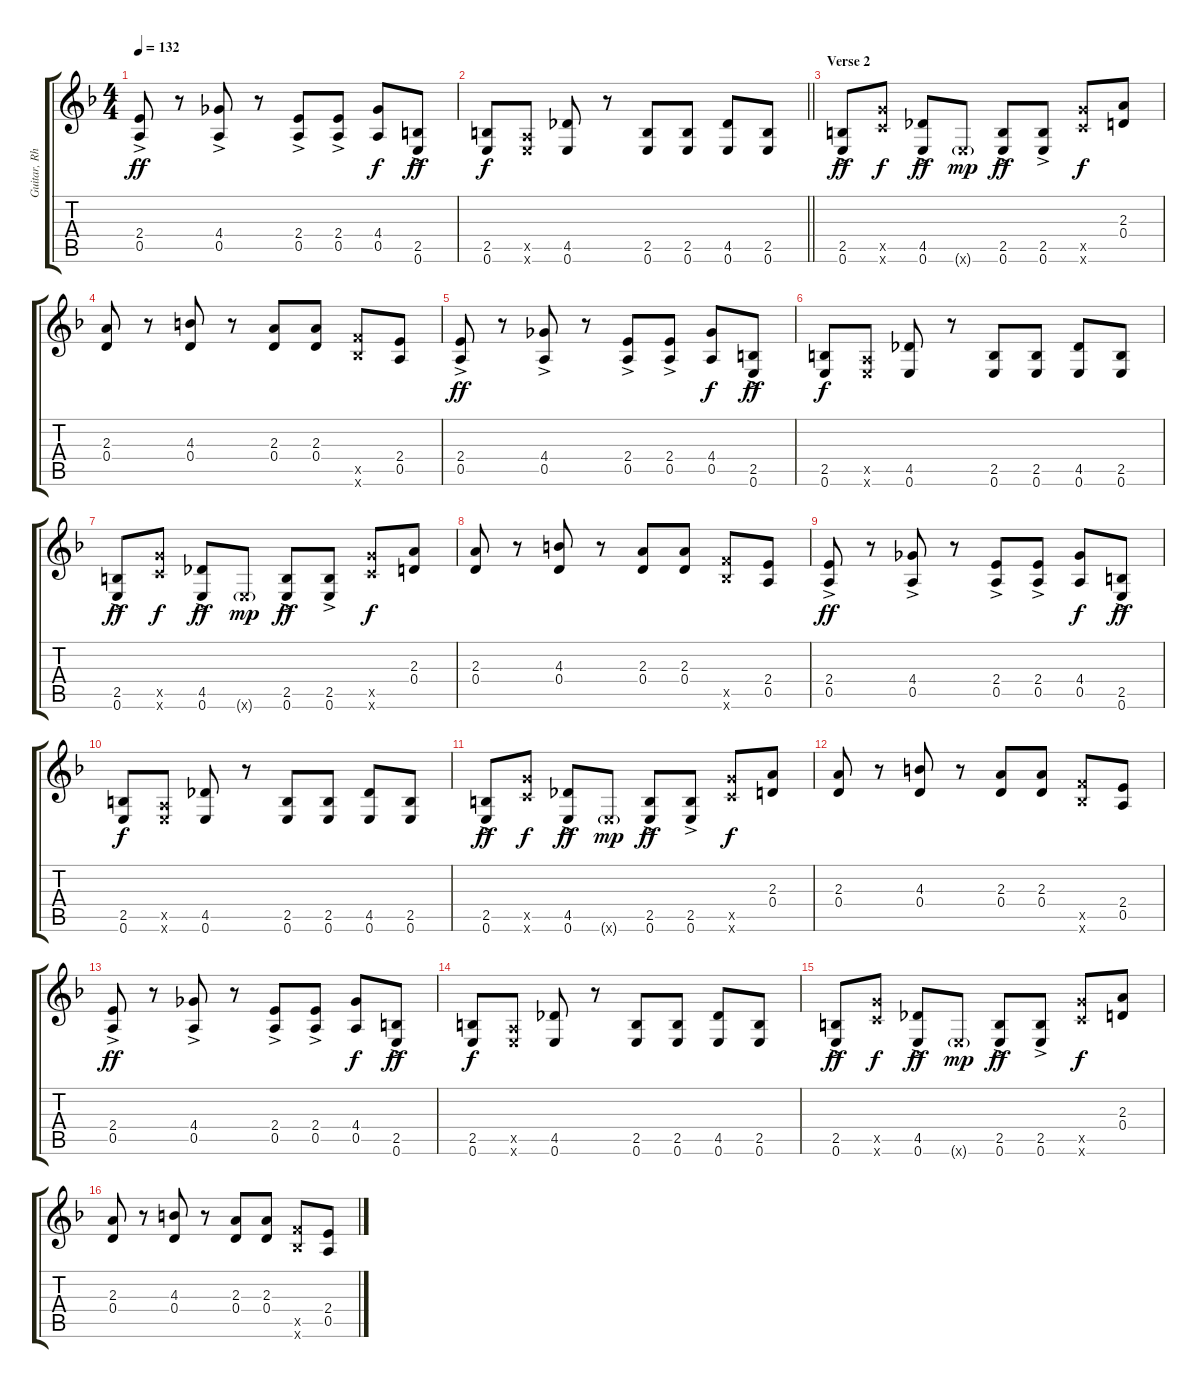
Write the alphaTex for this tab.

\track ("Guitar, Rhythm" "Guitar, Rh") {instrument overdrivenguitar}
\staff {score tabs}
\tuning (E4 B3 G3 D3 A2 E2) {hide}
\ts (4 4)
\tempo 132
\clef g2
\ks f
(2.4{ac} 0.5{ac}).8{dy ff} r.8 (4.4{ac} 0.5{ac}).8 r.8 (2.4{ac} 0.5{ac}).8 (2.4{ac} 0.5{ac}).8 (4.4 0.5).8{dy f} (2.5{ac} 0.6{ac}).8{dy ff} |
\barLineRight lightlight
(2.5 0.6).8{dy f} (0.5{x} 0.6{x}).8 (4.5 0.6).8 r.8 (2.5 0.6).8 (2.5 0.6).8 (4.5 0.6).8 (2.5 0.6).8 |
\section ("" "Verse 2")
(2.5{ac} 0.6{ac}).8{dy ff} (10.5{x} 8.6{x}).8{dy f} (4.5{ac} 0.6{ac}).8{dy ff} 0.6{g x}.8{dy mp} (2.5{ac} 0.6{ac}).8{dy ff} (2.5{ac} 0.6{ac}).8 (10.5{x} 8.6{x}).8{dy f} (2.3 0.4).8 |
(2.3 0.4).8 r.8 (4.3 0.4).8 r.8 (2.3 0.4).8 (2.3 0.4).8 (8.5{x} 6.6{x}).8 (2.4 0.5).8 |
(2.4{ac} 0.5{ac}).8{dy ff} r.8 (4.4{ac} 0.5{ac}).8 r.8 (2.4{ac} 0.5{ac}).8 (2.4{ac} 0.5{ac}).8 (4.4 0.5).8{dy f} (2.5{ac} 0.6{ac}).8{dy ff} |
(2.5 0.6).8{dy f} (0.5{x} 0.6{x}).8 (4.5 0.6).8 r.8 (2.5 0.6).8 (2.5 0.6).8 (4.5 0.6).8 (2.5 0.6).8 |
(2.5{ac} 0.6{ac}).8{dy ff} (10.5{x} 8.6{x}).8{dy f} (4.5{ac} 0.6{ac}).8{dy ff} 0.6{g x}.8{dy mp} (2.5{ac} 0.6{ac}).8{dy ff} (2.5{ac} 0.6{ac}).8 (10.5{x} 8.6{x}).8{dy f} (2.3 0.4).8 |
(2.3 0.4).8 r.8 (4.3 0.4).8 r.8 (2.3 0.4).8 (2.3 0.4).8 (8.5{x} 6.6{x}).8 (2.4 0.5).8 |
(2.4{ac} 0.5{ac}).8{dy ff} r.8 (4.4{ac} 0.5{ac}).8 r.8 (2.4{ac} 0.5{ac}).8 (2.4{ac} 0.5{ac}).8 (4.4 0.5).8{dy f} (2.5{ac} 0.6{ac}).8{dy ff} |
(2.5 0.6).8{dy f} (0.5{x} 0.6{x}).8 (4.5 0.6).8 r.8 (2.5 0.6).8 (2.5 0.6).8 (4.5 0.6).8 (2.5 0.6).8 |
(2.5{ac} 0.6{ac}).8{dy ff} (10.5{x} 8.6{x}).8{dy f} (4.5{ac} 0.6{ac}).8{dy ff} 0.6{g x}.8{dy mp} (2.5{ac} 0.6{ac}).8{dy ff} (2.5{ac} 0.6{ac}).8 (10.5{x} 8.6{x}).8{dy f} (2.3 0.4).8 |
(2.3 0.4).8 r.8 (4.3 0.4).8 r.8 (2.3 0.4).8 (2.3 0.4).8 (8.5{x} 6.6{x}).8 (2.4 0.5).8 |
(2.4{ac} 0.5{ac}).8{dy ff} r.8 (4.4{ac} 0.5{ac}).8 r.8 (2.4{ac} 0.5{ac}).8 (2.4{ac} 0.5{ac}).8 (4.4 0.5).8{dy f} (2.5{ac} 0.6{ac}).8{dy ff} |
(2.5 0.6).8{dy f} (0.5{x} 0.6{x}).8 (4.5 0.6).8 r.8 (2.5 0.6).8 (2.5 0.6).8 (4.5 0.6).8 (2.5 0.6).8 |
(2.5{ac} 0.6{ac}).8{dy ff} (10.5{x} 8.6{x}).8{dy f} (4.5{ac} 0.6{ac}).8{dy ff} 0.6{g x}.8{dy mp} (2.5{ac} 0.6{ac}).8{dy ff} (2.5{ac} 0.6{ac}).8 (10.5{x} 8.6{x}).8{dy f} (2.3 0.4).8 |
(2.3 0.4).8 r.8 (4.3 0.4).8 r.8 (2.3 0.4).8 (2.3 0.4).8 (8.5{x} 6.6{x}).8 (2.4 0.5).8
